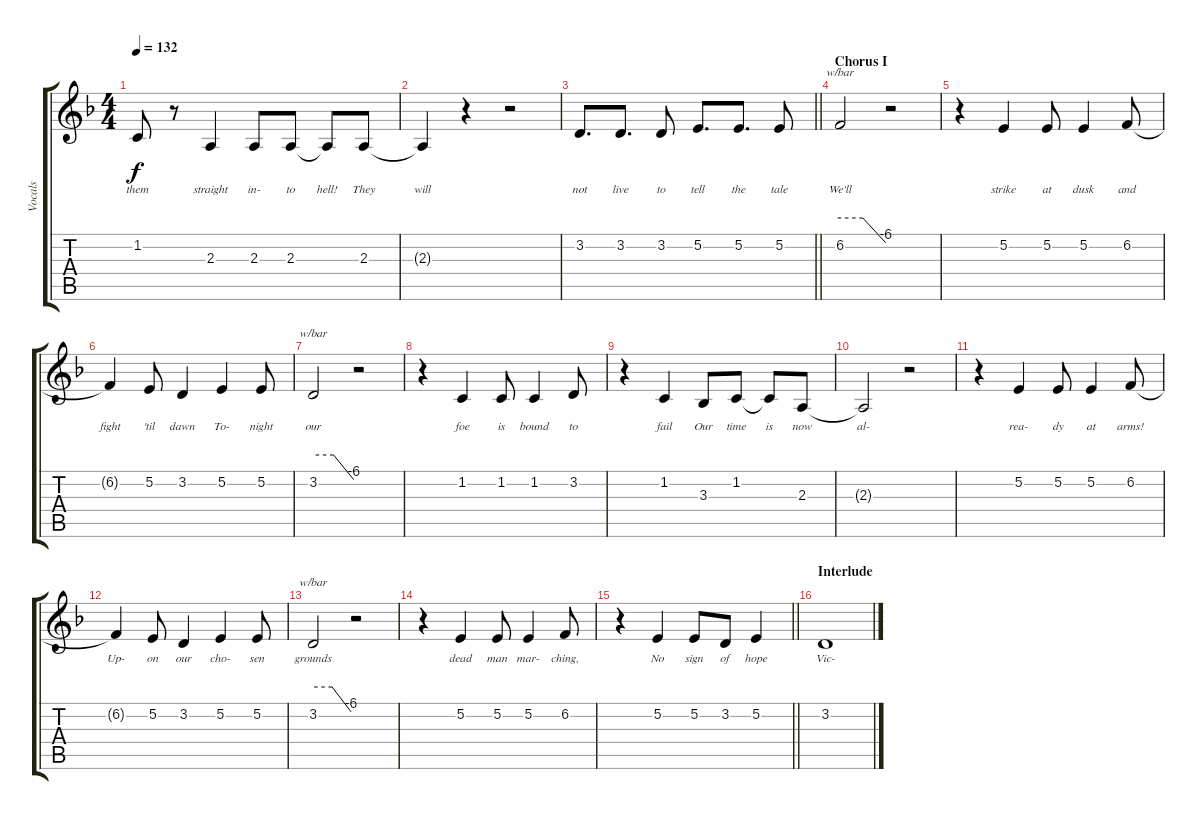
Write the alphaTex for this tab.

\track ("Vocals" "Vocals") {instrument oboe}
\staff {score tabs}
\tuning (E4 B3 G3 D3 A2 E2) {hide}
\ts (4 4)
\tempo 132
\clef g2
\ks dminor
1.2{t}.8{lyrics (0 "them") lyrics (1 "") lyrics (2 "") lyrics (3 "") lyrics (4 "") dy f} r.8 2.3.4{lyrics (0 "straight") lyrics (1 "") lyrics (2 "") lyrics (3 "") lyrics (4 "")} 2.3.8{lyrics (0 "in-") lyrics (1 "") lyrics (2 "") lyrics (3 "") lyrics (4 "")} 2.3.8{lyrics (0 "to") lyrics (1 "") lyrics (2 "") lyrics (3 "") lyrics (4 "")} 2.3{t}.8{lyrics (0 "hell!") lyrics (1 "") lyrics (2 "") lyrics (3 "") lyrics (4 "")} 2.3.8{lyrics (0 "They") lyrics (1 "") lyrics (2 "") lyrics (3 "") lyrics (4 "")} |
2.3{t}.4{lyrics (0 "will") lyrics (1 "") lyrics (2 "") lyrics (3 "") lyrics (4 "")} r.4 r.2 |
\barLineRight lightlight
3.2.8{d lyrics (0 "not") lyrics (1 "") lyrics (2 "") lyrics (3 "") lyrics (4 "")} 3.2.8{d lyrics (0 "live") lyrics (1 "") lyrics (2 "") lyrics (3 "") lyrics (4 "")} 3.2.8{lyrics (0 "to") lyrics (1 "") lyrics (2 "") lyrics (3 "") lyrics (4 "")} 5.2.8{d lyrics (0 "tell") lyrics (1 "") lyrics (2 "") lyrics (3 "") lyrics (4 "")} 5.2.8{d lyrics (0 "the") lyrics (1 "") lyrics (2 "") lyrics (3 "") lyrics (4 "")} 5.2.8{lyrics (0 "tale") lyrics (1 "") lyrics (2 "") lyrics (3 "") lyrics (4 "")} |
\section ("" "Chorus I")
6.2.2{tbe (custom default 0 0 30 0 60 -24) lyrics (0 "We'll") lyrics (1 "") lyrics (2 "") lyrics (3 "") lyrics (4 "")} r.2 |
r.4 5.2.4{lyrics (0 "strike") lyrics (1 "") lyrics (2 "") lyrics (3 "") lyrics (4 "")} 5.2.8{lyrics (0 "at") lyrics (1 "") lyrics (2 "") lyrics (3 "") lyrics (4 "")} 5.2.4{lyrics (0 "dusk") lyrics (1 "") lyrics (2 "") lyrics (3 "") lyrics (4 "")} 6.2.8{lyrics (0 "and") lyrics (1 "") lyrics (2 "") lyrics (3 "") lyrics (4 "")} |
6.2{t}.4{lyrics (0 "fight") lyrics (1 "") lyrics (2 "") lyrics (3 "") lyrics (4 "")} 5.2.8{lyrics (0 "'til") lyrics (1 "") lyrics (2 "") lyrics (3 "") lyrics (4 "")} 3.2.4{lyrics (0 "dawn") lyrics (1 "") lyrics (2 "") lyrics (3 "") lyrics (4 "")} 5.2.4{lyrics (0 "To-") lyrics (1 "") lyrics (2 "") lyrics (3 "") lyrics (4 "")} 5.2.8{lyrics (0 "night") lyrics (1 "") lyrics (2 "") lyrics (3 "") lyrics (4 "")} |
3.2.2{tbe (custom default 0 0 30 0 60 -24) lyrics (0 "our") lyrics (1 "") lyrics (2 "") lyrics (3 "") lyrics (4 "")} r.2 |
r.4 1.2.4{lyrics (0 "foe") lyrics (1 "") lyrics (2 "") lyrics (3 "") lyrics (4 "")} 1.2.8{lyrics (0 "is") lyrics (1 "") lyrics (2 "") lyrics (3 "") lyrics (4 "")} 1.2.4{lyrics (0 "bound") lyrics (1 "") lyrics (2 "") lyrics (3 "") lyrics (4 "")} 3.2.8{lyrics (0 "to") lyrics (1 "") lyrics (2 "") lyrics (3 "") lyrics (4 "")} |
r.4 1.2.4{lyrics (0 "fail") lyrics (1 "") lyrics (2 "") lyrics (3 "") lyrics (4 "")} 3.3.8{lyrics (0 "Our") lyrics (1 "") lyrics (2 "") lyrics (3 "") lyrics (4 "")} 1.2.8{lyrics (0 "time") lyrics (1 "") lyrics (2 "") lyrics (3 "") lyrics (4 "")} 1.2{t}.8{lyrics (0 "is") lyrics (1 "") lyrics (2 "") lyrics (3 "") lyrics (4 "")} 2.3.8{lyrics (0 "now") lyrics (1 "") lyrics (2 "") lyrics (3 "") lyrics (4 "")} |
2.3{t}.2{lyrics (0 "al-") lyrics (1 "") lyrics (2 "") lyrics (3 "") lyrics (4 "")} r.2 |
r.4 5.2.4{lyrics (0 "rea-") lyrics (1 "") lyrics (2 "") lyrics (3 "") lyrics (4 "")} 5.2.8{lyrics (0 "dy") lyrics (1 "") lyrics (2 "") lyrics (3 "") lyrics (4 "")} 5.2.4{lyrics (0 "at") lyrics (1 "") lyrics (2 "") lyrics (3 "") lyrics (4 "")} 6.2.8{lyrics (0 "arms!") lyrics (1 "") lyrics (2 "") lyrics (3 "") lyrics (4 "")} |
6.2{t}.4{lyrics (0 "Up-") lyrics (1 "") lyrics (2 "") lyrics (3 "") lyrics (4 "")} 5.2.8{lyrics (0 "on") lyrics (1 "") lyrics (2 "") lyrics (3 "") lyrics (4 "")} 3.2.4{lyrics (0 "our") lyrics (1 "") lyrics (2 "") lyrics (3 "") lyrics (4 "")} 5.2.4{lyrics (0 "cho-") lyrics (1 "") lyrics (2 "") lyrics (3 "") lyrics (4 "")} 5.2.8{lyrics (0 "sen") lyrics (1 "") lyrics (2 "") lyrics (3 "") lyrics (4 "")} |
3.2.2{tbe (custom default 0 0 30 0 60 -24) lyrics (0 "grounds") lyrics (1 "") lyrics (2 "") lyrics (3 "") lyrics (4 "")} r.2 |
r.4 5.2.4{lyrics (0 "dead") lyrics (1 "") lyrics (2 "") lyrics (3 "") lyrics (4 "")} 5.2.8{lyrics (0 "man") lyrics (1 "") lyrics (2 "") lyrics (3 "") lyrics (4 "")} 5.2.4{lyrics (0 "mar-") lyrics (1 "") lyrics (2 "") lyrics (3 "") lyrics (4 "")} 6.2.8{lyrics (0 "ching,") lyrics (1 "") lyrics (2 "") lyrics (3 "") lyrics (4 "")} |
\barLineRight lightlight
r.4 5.2.4{lyrics (0 "No") lyrics (1 "") lyrics (2 "") lyrics (3 "") lyrics (4 "")} 5.2.8{lyrics (0 "sign") lyrics (1 "") lyrics (2 "") lyrics (3 "") lyrics (4 "")} 3.2.8{lyrics (0 "of") lyrics (1 "") lyrics (2 "") lyrics (3 "") lyrics (4 "")} 5.2.4{lyrics (0 "hope") lyrics (1 "") lyrics (2 "") lyrics (3 "") lyrics (4 "")} |
\section ("" "Interlude")
3.2.1{lyrics (0 "Vic-") lyrics (1 "") lyrics (2 "") lyrics (3 "") lyrics (4 "")}
